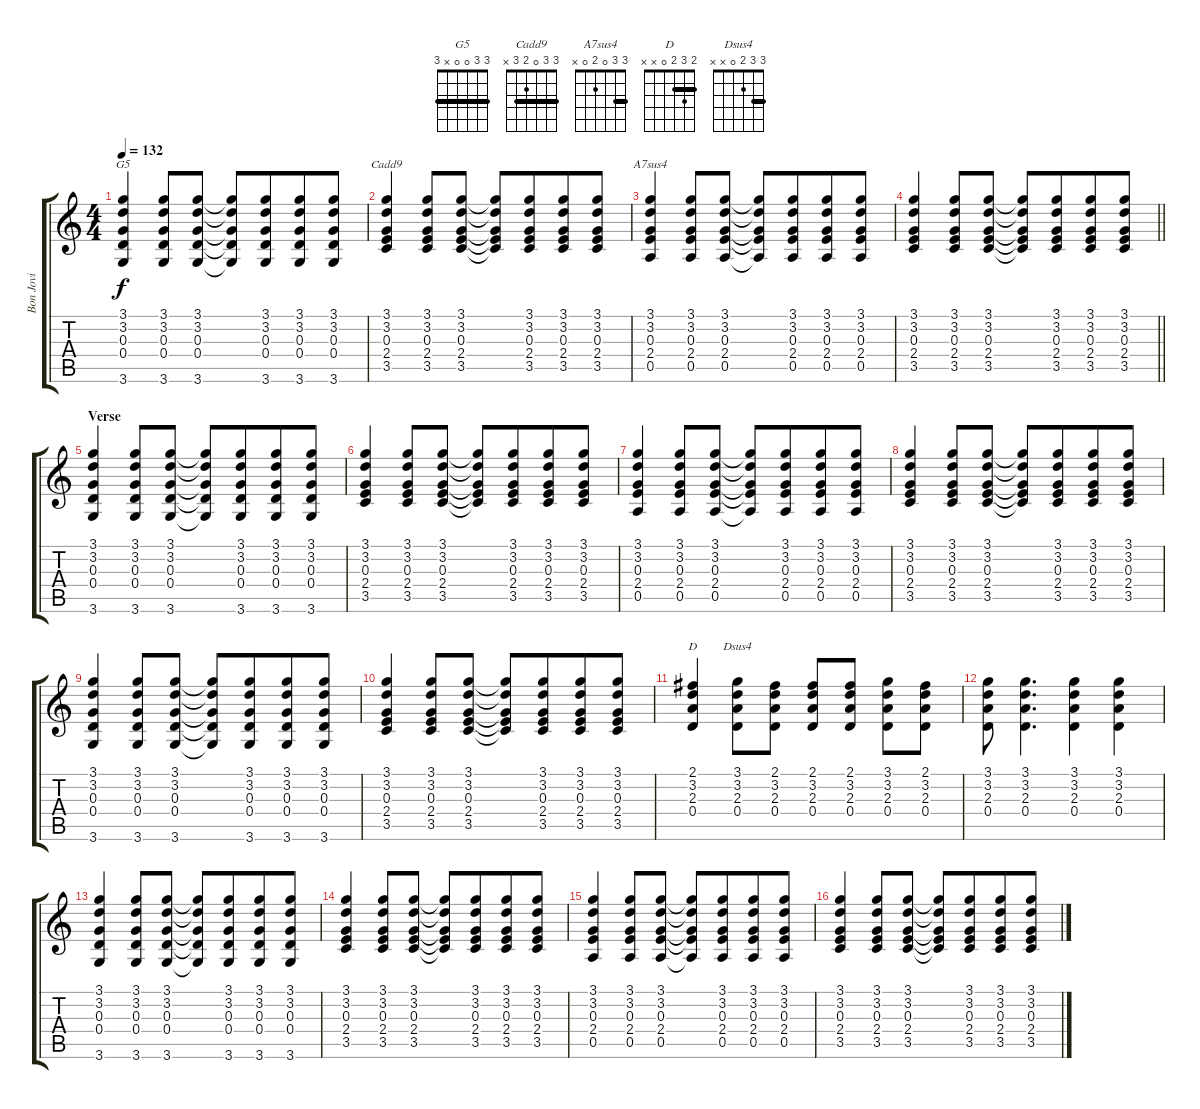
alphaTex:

\track ("Bon Jovi" "Bon Jovi") {instrument acousticguitarsteel}
\staff {score tabs}
\tuning (E4 B3 G3 D3 A2 E2) {hide}
\chord ("G5" 3 3 0 0 x 3) {barre 3}
\chord ("Cadd9" 3 3 0 2 3 x) {barre 3}
\chord ("A7sus4" 3 3 0 2 0 x) {barre 3}
\chord ("D" 2 3 2 0 x x) {barre 2}
\chord ("Dsus4" 3 3 2 0 x x) {barre 3}
\ts (4 4)
\tempo 132
\clef g2
\ks c
(3.1 3.2 0.3 0.4 3.6).4{ch "G5" dy f} (3.1 3.2 0.3 0.4 3.6).8 (3.1 3.2 0.3 0.4 3.6).8 (3.1{t} 3.2{t} 0.3{t} 0.4{t} 3.6{t}).8 (3.1 3.2 0.3 0.4 3.6).8{beam merge} (3.1 3.2 0.3 0.4 3.6).8 (3.1 3.2 0.3 0.4 3.6).8 |
(3.1 3.2 0.3 2.4 3.5).4{ch "Cadd9"} (3.1 3.2 0.3 2.4 3.5).8 (3.1 3.2 0.3 2.4 3.5).8 (3.1{t} 3.2{t} 0.3{t} 2.4{t} 3.5{t}).8 (3.1 3.2 0.3 2.4 3.5).8{beam merge} (3.1 3.2 0.3 2.4 3.5).8 (3.1 3.2 0.3 2.4 3.5).8 |
(3.1 3.2 0.3 2.4 0.5).4{ch "A7sus4"} (3.1 3.2 0.3 2.4 0.5).8 (3.1 3.2 0.3 2.4 0.5).8 (3.1{t} 3.2{t} 0.3{t} 2.4{t} 0.5{t}).8 (3.1 3.2 0.3 2.4 0.5).8{beam merge} (3.1 3.2 0.3 2.4 0.5).8 (3.1 3.2 0.3 2.4 0.5).8 |
\barLineRight lightlight
(3.1 3.2 0.3 2.4 3.5).4 (3.1 3.2 0.3 2.4 3.5).8 (3.1 3.2 0.3 2.4 3.5).8 (3.1{t} 3.2{t} 0.3{t} 2.4{t} 3.5{t}).8 (3.1 3.2 0.3 2.4 3.5).8{beam merge} (3.1 3.2 0.3 2.4 3.5).8 (3.1 3.2 0.3 2.4 3.5).8 |
\section ("" "Verse")
(3.1 3.2 0.3 0.4 3.6).4 (3.1 3.2 0.3 0.4 3.6).8 (3.1 3.2 0.3 0.4 3.6).8 (3.1{t} 3.2{t} 0.3{t} 0.4{t} 3.6{t}).8 (3.1 3.2 0.3 0.4 3.6).8{beam merge} (3.1 3.2 0.3 0.4 3.6).8 (3.1 3.2 0.3 0.4 3.6).8 |
(3.1 3.2 0.3 2.4 3.5).4 (3.1 3.2 0.3 2.4 3.5).8 (3.1 3.2 0.3 2.4 3.5).8 (3.1{t} 3.2{t} 0.3{t} 2.4{t} 3.5{t}).8 (3.1 3.2 0.3 2.4 3.5).8{beam merge} (3.1 3.2 0.3 2.4 3.5).8 (3.1 3.2 0.3 2.4 3.5).8 |
(3.1 3.2 0.3 2.4 0.5).4 (3.1 3.2 0.3 2.4 0.5).8 (3.1 3.2 0.3 2.4 0.5).8 (3.1{t} 3.2{t} 0.3{t} 2.4{t} 0.5{t}).8 (3.1 3.2 0.3 2.4 0.5).8{beam merge} (3.1 3.2 0.3 2.4 0.5).8 (3.1 3.2 0.3 2.4 0.5).8 |
(3.1 3.2 0.3 2.4 3.5).4 (3.1 3.2 0.3 2.4 3.5).8 (3.1 3.2 0.3 2.4 3.5).8 (3.1{t} 3.2{t} 0.3{t} 2.4{t} 3.5{t}).8 (3.1 3.2 0.3 2.4 3.5).8{beam merge} (3.1 3.2 0.3 2.4 3.5).8 (3.1 3.2 0.3 2.4 3.5).8 |
(3.1 3.2 0.3 0.4 3.6).4 (3.1 3.2 0.3 0.4 3.6).8 (3.1 3.2 0.3 0.4 3.6).8 (3.1{t} 3.2{t} 0.3{t} 0.4{t} 3.6{t}).8 (3.1 3.2 0.3 0.4 3.6).8{beam merge} (3.1 3.2 0.3 0.4 3.6).8 (3.1 3.2 0.3 0.4 3.6).8 |
(3.1 3.2 0.3 2.4 3.5).4 (3.1 3.2 0.3 2.4 3.5).8 (3.1 3.2 0.3 2.4 3.5).8 (3.1{t} 3.2{t} 0.3{t} 2.4{t} 3.5{t}).8 (3.1 3.2 0.3 2.4 3.5).8{beam merge} (3.1 3.2 0.3 2.4 3.5).8 (3.1 3.2 0.3 2.4 3.5).8 |
(2.1 3.2 2.3 0.4).4{ch "D"} (3.1 3.2 2.3 0.4).8{ch "Dsus4"} (2.1 3.2 2.3 0.4).8 (2.1 3.2 2.3 0.4).8 (2.1 3.2 2.3 0.4).8 (3.1 3.2 2.3 0.4).8 (2.1 3.2 2.3 0.4).8 |
(3.1 3.2 2.3 0.4).8 (3.1 3.2 2.3 0.4).4{d} (3.1 3.2 2.3 0.4).4 (3.1 3.2 2.3 0.4).4 |
(3.1 3.2 0.3 0.4 3.6).4 (3.1 3.2 0.3 0.4 3.6).8 (3.1 3.2 0.3 0.4 3.6).8 (3.1{t} 3.2{t} 0.3{t} 0.4{t} 3.6{t}).8 (3.1 3.2 0.3 0.4 3.6).8{beam merge} (3.1 3.2 0.3 0.4 3.6).8 (3.1 3.2 0.3 0.4 3.6).8 |
(3.1 3.2 0.3 2.4 3.5).4 (3.1 3.2 0.3 2.4 3.5).8 (3.1 3.2 0.3 2.4 3.5).8 (3.1{t} 3.2{t} 0.3{t} 2.4{t} 3.5{t}).8 (3.1 3.2 0.3 2.4 3.5).8{beam merge} (3.1 3.2 0.3 2.4 3.5).8 (3.1 3.2 0.3 2.4 3.5).8 |
(3.1 3.2 0.3 2.4 0.5).4 (3.1 3.2 0.3 2.4 0.5).8 (3.1 3.2 0.3 2.4 0.5).8 (3.1{t} 3.2{t} 0.3{t} 2.4{t} 0.5{t}).8 (3.1 3.2 0.3 2.4 0.5).8{beam merge} (3.1 3.2 0.3 2.4 0.5).8 (3.1 3.2 0.3 2.4 0.5).8 |
(3.1 3.2 0.3 2.4 3.5).4 (3.1 3.2 0.3 2.4 3.5).8 (3.1 3.2 0.3 2.4 3.5).8 (3.1{t} 3.2{t} 0.3{t} 2.4{t} 3.5{t}).8 (3.1 3.2 0.3 2.4 3.5).8{beam merge} (3.1 3.2 0.3 2.4 3.5).8 (3.1 3.2 0.3 2.4 3.5).8
